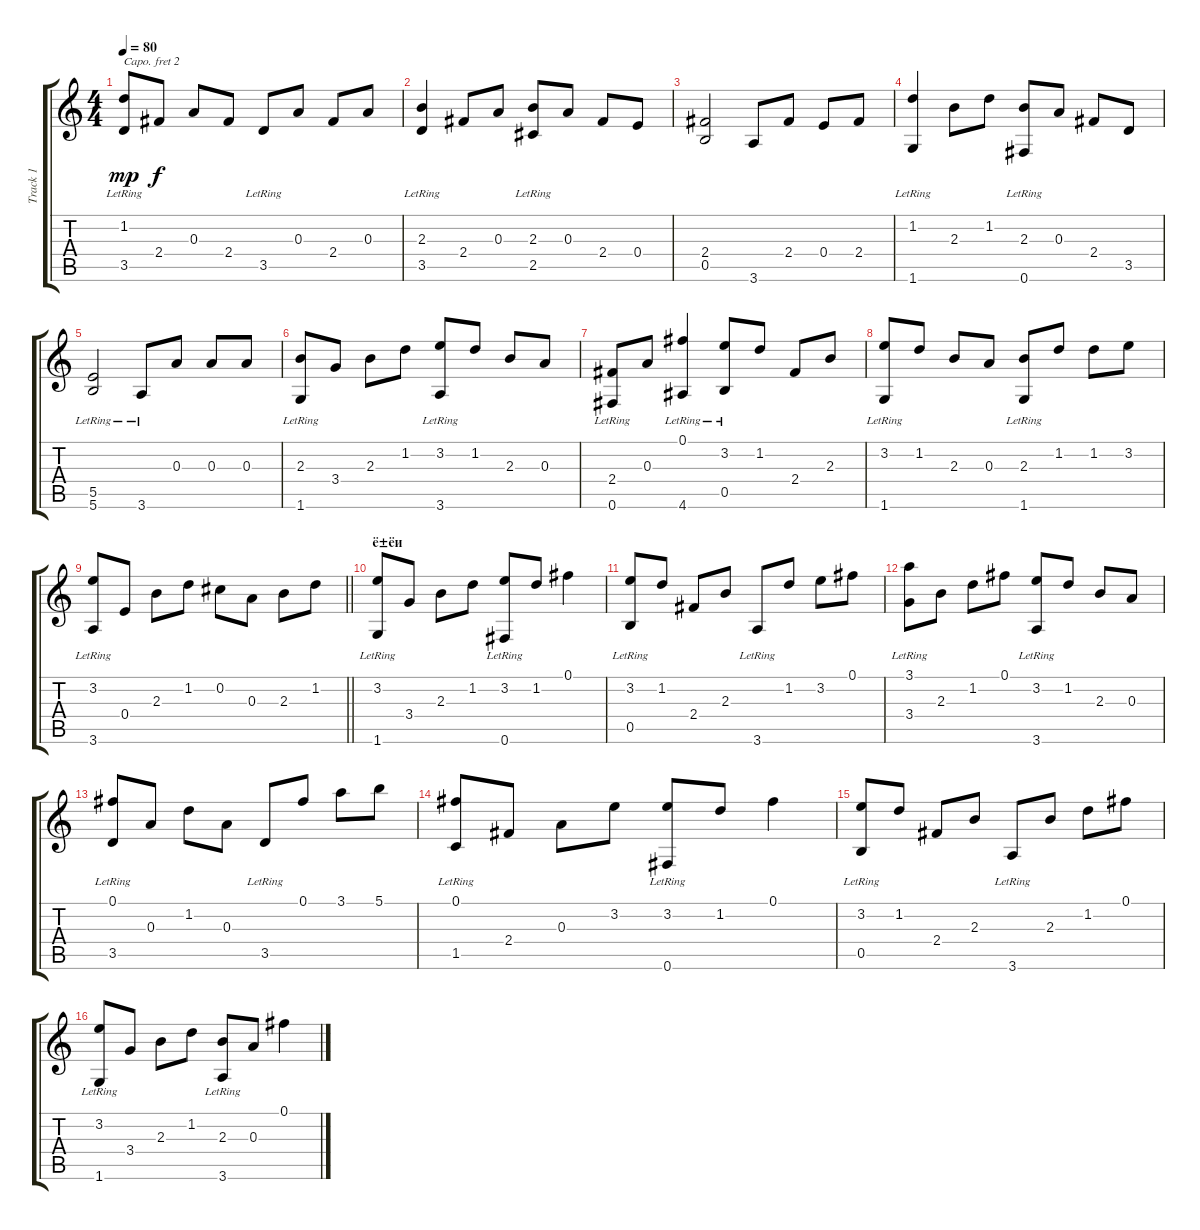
\track ("Track 1" "Track 1") {instrument acousticguitarnylon}
\staff {score tabs}
\capo 2
\tuning (E4 B3 G3 D3 A2 E2) {hide}
\ts (4 4)
\tempo 80
\clef g2
\ks c
(1.2{lr} 3.5{lr}).8{dy mp} 2.4.8{dy f} 0.3.8 2.4.8 3.5{lr}.8 0.3.8 2.4.8 0.3.8 |
(2.3 3.5{lr}).4 2.4.8 0.3.8 (2.3 2.5{lr}).8 0.3.8 2.4.8 0.4.8 |
(2.4 0.5).2 3.6.8 2.4.8 0.4.8 2.4.8 |
(1.2 1.6{lr}).4 2.3.8 1.2.8 (2.3 0.6{lr}).8 0.3.8 2.4.8 3.5.8 |
(5.5{lr} 5.6{lr}).2 3.6{lr}.8 0.3.8 0.3.8 0.3.8 |
(2.3{lr} 1.6{lr}).8 3.4.8 2.3.8 1.2.8 (3.2{lr} 3.6{lr}).8 1.2.8 2.3.8 0.3.8 |
(2.4 0.6{lr}).8 0.3.8 (0.1 4.6{lr}).4 (3.2 0.5{lr}).8 1.2.8 2.4.8 2.3.8 |
(3.2{lr} 1.6{lr}).8 1.2.8 2.3.8 0.3.8 (2.3{lr} 1.6{lr}).8 1.2.8 1.2.8 3.2.8 |
\barLineRight lightlight
(3.2{lr} 3.6{lr}).8 0.4.8 2.3.8 1.2.8 0.2.8 0.3.8 2.3.8 1.2.8 |
\section ("" "ё±ёи")
(3.2 1.6{lr}).8 3.4.8 2.3.8 1.2.8 (3.2 0.6{lr}).8 1.2.8 0.1.4 |
(3.2{lr} 0.5{lr}).8 1.2.8 2.4.8 2.3.8 3.6{lr}.8 1.2.8 3.2.8 0.1.8 |
(3.1 3.4{lr}).8 2.3.8 1.2.8 0.1.8 (3.2{lr} 3.6{lr}).8 1.2.8 2.3.8 0.3.8 |
(0.1{lr} 3.5{lr}).8 0.3.8 1.2.8 0.3.8 3.5{lr}.8 0.1.8 3.1.8 5.1.8 |
(0.1{lr} 1.5{lr}).8 2.4.8 0.3.8 3.2.8 (3.2 0.6{lr}).8 1.2.8 0.1.4 |
(3.2 0.5{lr}).8 1.2.8 2.4.8 2.3.8 3.6{lr}.8 2.3.8 1.2.8 0.1.8 |
(3.2 1.6{lr}).8 3.4.8 2.3.8 1.2.8 (2.3 3.6{lr}).8 0.3.8 0.1.4
